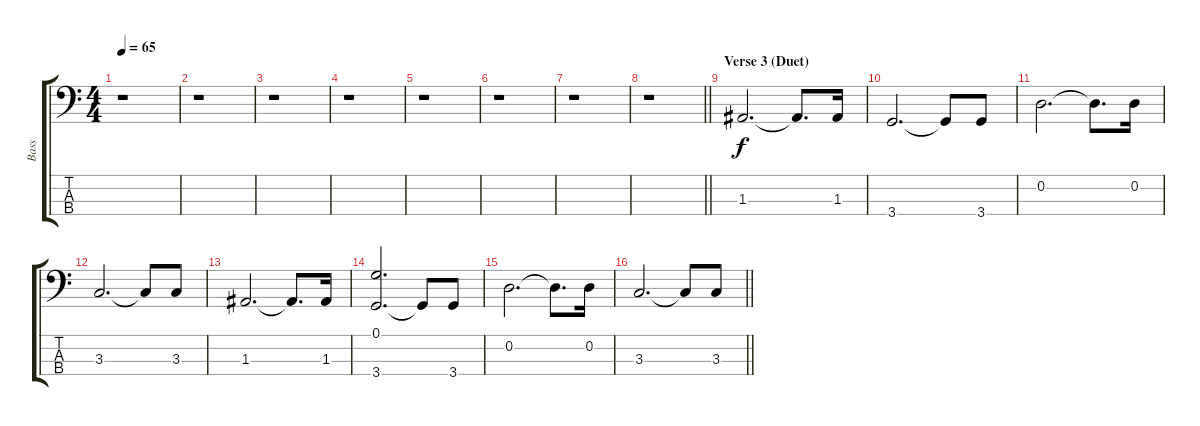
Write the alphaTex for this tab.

\track ("Bass" "Bass") {instrument electricbassfinger}
\staff {score tabs}
\tuning (G2 D2 A1 E1) {hide}
\ts (4 4)
\tempo 65
\clef f4
\ks c
r.1{dy f} |
r.1 |
r.1 |
r.1 |
r.1 |
r.1 |
r.1 |
\barLineRight lightlight
r.1 |
\section ("" "Verse 3 (Duet)")
1.3.2{d} 1.3{t}.8{d} 1.3.16 |
3.4.2{d} 3.4{t}.8 3.4.8 |
0.2.2{d} 0.2{t}.8{d} 0.2.16 |
3.3.2{d} 3.3{t}.8 3.3.8 |
1.3.2{d} 1.3{t}.8{d} 1.3.16 |
(0.1 3.4).2{d} 3.4{t}.8 3.4.8 |
0.2.2{d} 0.2{t}.8{d} 0.2.16 |
\barLineRight lightlight
3.3.2{d} 3.3{t}.8 3.3.8
